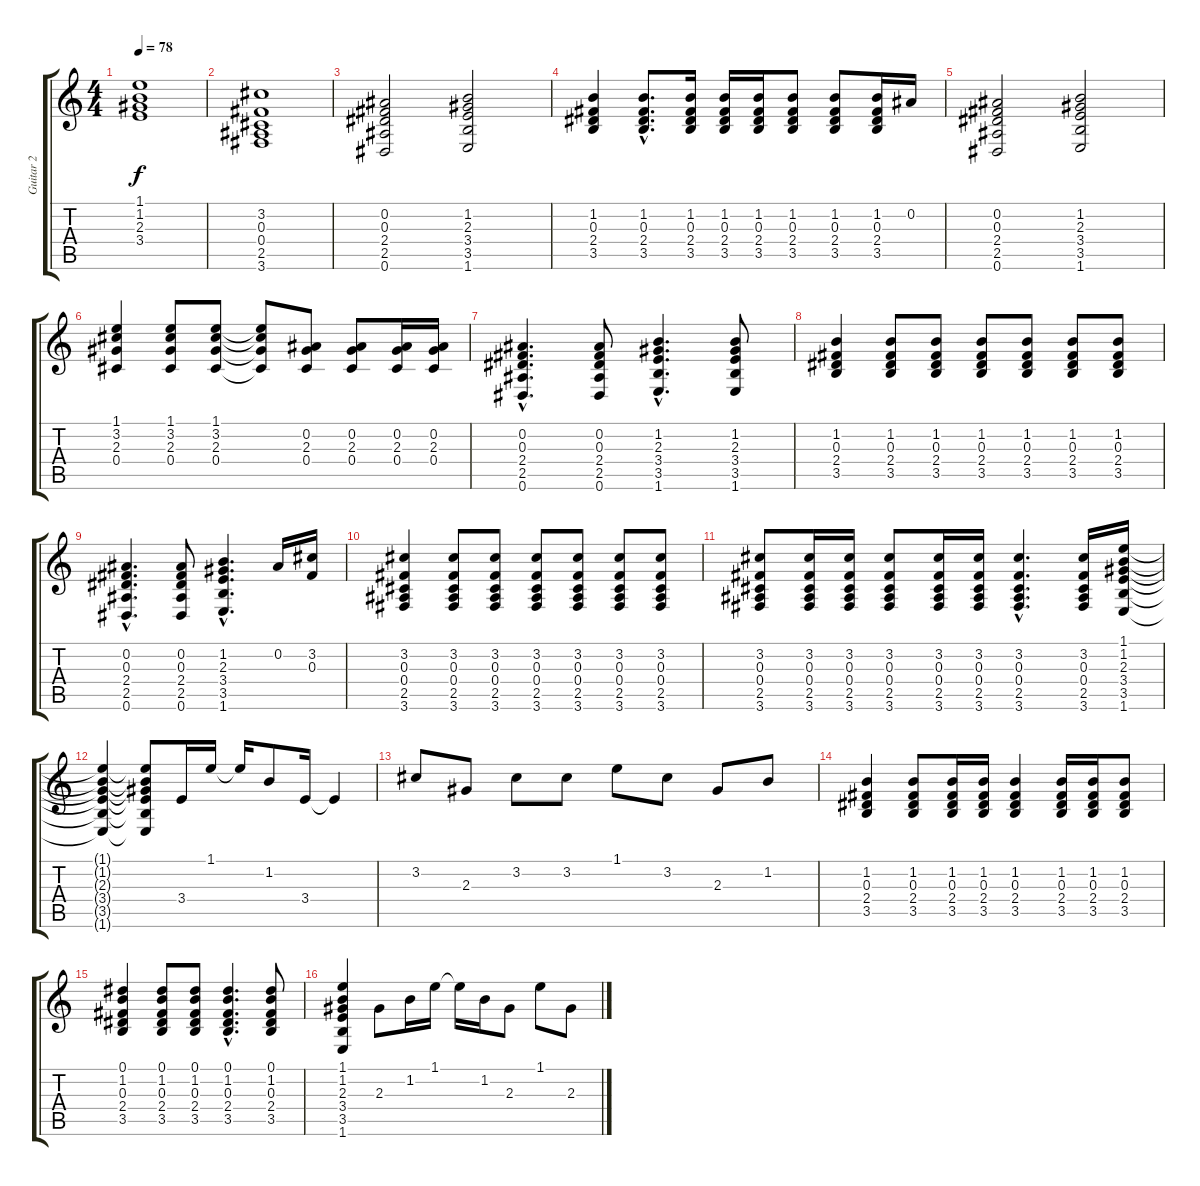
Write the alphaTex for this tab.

\track ("Guitar 2" "Guitar 2") {instrument electricguitarclean}
\staff {score tabs}
\tuning (Eb4 Bb3 Gb3 Db3 Ab2 Eb2) {hide}
\ts (4 4)
\tempo 78
\clef g2
\ks c
(1.1 1.2 2.3 3.4).1{dy f} |
(3.2 0.3 0.4 2.5 3.6).1 |
(0.2 0.3 2.4 2.5 0.6).2 (1.2 2.3 3.4 3.5 1.6).2 |
(1.2 0.3 2.4 3.5).4 (1.2{hac} 0.3{hac} 2.4{hac} 3.5{hac}).8{d} (1.2 0.3 2.4 3.5).16 (1.2 0.3 2.4 3.5).16 (1.2 0.3 2.4 3.5).16 (1.2 0.3 2.4 3.5).8 (1.2 0.3 2.4 3.5).8 (1.2 0.3 2.4 3.5).16 0.2.16 |
(0.2 0.3 2.4 2.5 0.6).2 (1.2 2.3 3.4 3.5 1.6).2 |
(1.1 3.2 2.3 0.4).4 (1.1 3.2 2.3 0.4).8 (1.1 3.2 2.3 0.4).8 (1.1{t} 3.2{t} 2.3{t} 0.4{t}).8 (0.2 2.3 0.4).8 (0.2 2.3 0.4).8 (0.2 2.3 0.4).16 (0.2 2.3 0.4).16 |
(0.2{hac} 0.3{hac} 2.4{hac} 2.5{hac} 0.6{hac}).4{d} (0.2 0.3 2.4 2.5 0.6).8 (1.2{hac} 2.3{hac} 3.4{hac} 3.5{hac} 1.6{hac}).4{d} (1.2 2.3 3.4 3.5 1.6).8 |
(1.2 0.3 2.4 3.5).4 (1.2 0.3 2.4 3.5).8 (1.2 0.3 2.4 3.5).8 (1.2 0.3 2.4 3.5).8 (1.2 0.3 2.4 3.5).8 (1.2 0.3 2.4 3.5).8 (1.2 0.3 2.4 3.5).8 |
(0.2{hac} 0.3{hac} 2.4{hac} 2.5{hac} 0.6{hac}).4{d} (0.2 0.3 2.4 2.5 0.6).8 (1.2{hac} 2.3{hac} 3.4{hac} 3.5{hac} 1.6{hac}).4{d} 0.2.16 (3.2 0.3).16 |
(3.2 0.3 0.4 2.5 3.6).4 (3.2 0.3 0.4 2.5 3.6).8 (3.2 0.3 0.4 2.5 3.6).8 (3.2 0.3 0.4 2.5 3.6).8 (3.2 0.3 0.4 2.5 3.6).8 (3.2 0.3 0.4 2.5 3.6).8 (3.2 0.3 0.4 2.5 3.6).8 |
(3.2 0.3 0.4 2.5 3.6).8 (3.2 0.3 0.4 2.5 3.6).16 (3.2 0.3 0.4 2.5 3.6).16 (3.2 0.3 0.4 2.5 3.6).8 (3.2 0.3 0.4 2.5 3.6).16 (3.2 0.3 0.4 2.5 3.6).16 (3.2{hac} 0.3{hac} 0.4{hac} 2.5{hac} 3.6{hac}).4{d} (3.2 0.3 0.4 2.5 3.6).16 (1.1 1.2 2.3 3.4 3.5 1.6).16 |
(1.1{t} 1.2{t} 2.3{t} 3.4{t} 3.5{t} 1.6{t}).4 (1.1{t} 1.2{t} 2.3{t} 3.4{t} 3.5{t} 1.6{t}).8 3.4.16 1.1.16 1.1{t}.16 1.2.8 3.4.16 3.4{t}.4 |
3.2.8 2.3.8 3.2.8 3.2.8 1.1.8 3.2.8 2.3.8 1.2.8 |
(1.2 0.3 2.4 3.5).4 (1.2 0.3 2.4 3.5).8 (1.2 0.3 2.4 3.5).16 (1.2 0.3 2.4 3.5).16 (1.2 0.3 2.4 3.5).4 (1.2 0.3 2.4 3.5).16 (1.2 0.3 2.4 3.5).16 (1.2 0.3 2.4 3.5).8 |
(0.1 1.2 0.3 2.4 3.5).4 (0.1 1.2 0.3 2.4 3.5).8 (0.1 1.2 0.3 2.4 3.5).8 (0.1{hac} 1.2{hac} 0.3{hac} 2.4{hac} 3.5{hac}).4{d} (0.1 1.2 0.3 2.4 3.5).8 |
(1.1 1.2 2.3 3.4 3.5 1.6).4 2.3.8 1.2.16 1.1.16 1.1{t}.16 1.2.16 2.3.8 1.1.8 2.3.8
